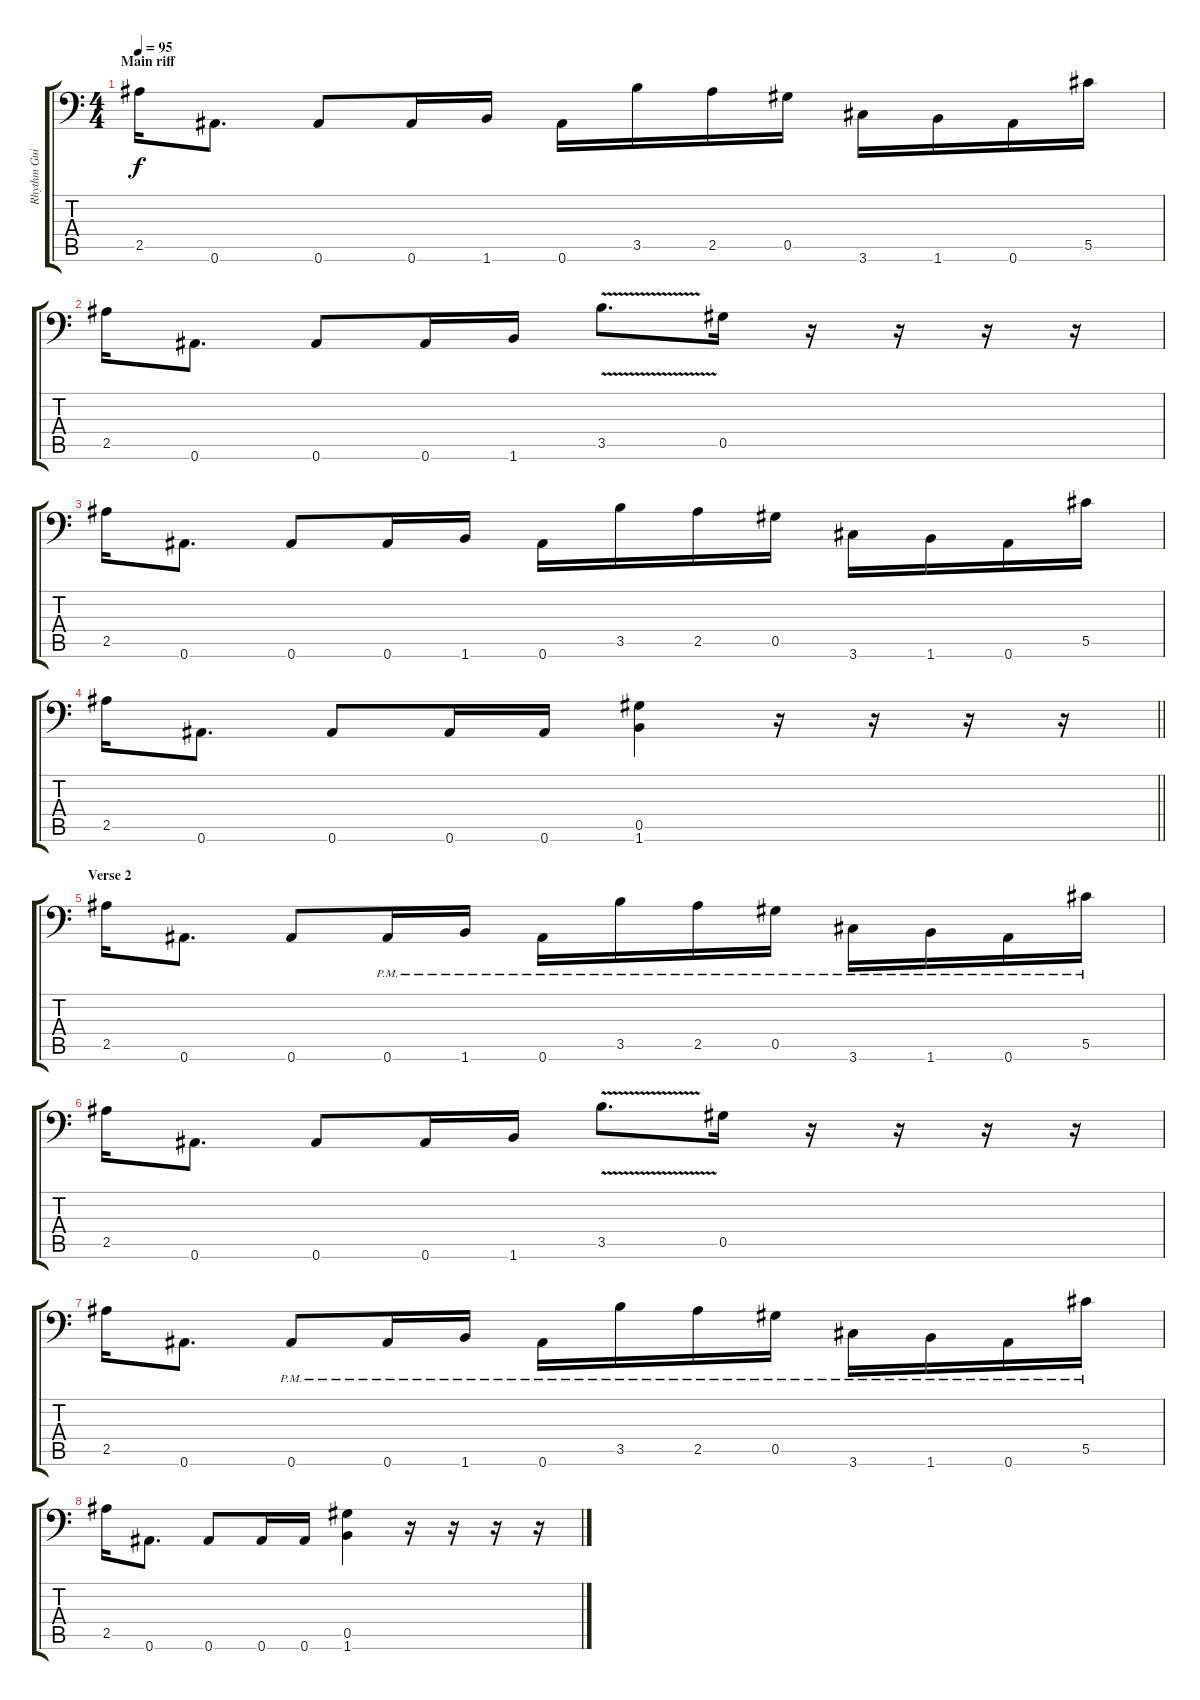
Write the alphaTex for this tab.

\track ("Rhythm Guitar" "Rhythm Gui") {instrument electricguitarclean}
\staff {score tabs}
\tuning (Eb4 Bb3 Gb3 Db3 Ab2 Bb1) {hide}
\ts (4 4)
\section ("" "Main riff")
\tempo 95
\clef f4
\ks c
2.5.16{dy f} 0.6.8{d} 0.6.8 0.6.16 1.6.16 0.6.16 3.5.16 2.5.16 0.5.16 3.6.16 1.6.16 0.6.16 5.5.16 |
2.5.16 0.6.8{d} 0.6.8 0.6.16 1.6.16 3.5{v}.8{d} 0.5.16 r.16 r.16 r.16 r.16 |
2.5.16 0.6.8{d} 0.6.8 0.6.16 1.6.16 0.6.16 3.5.16 2.5.16 0.5.16 3.6.16 1.6.16 0.6.16 5.5.16 |
\barLineRight lightlight
2.5.16 0.6.8{d} 0.6.8 0.6.16 0.6.16 (0.5 1.6).4 r.16 r.16 r.16 r.16 |
\section ("" "Verse 2")
2.5.16 0.6.8{d} 0.6.8 0.6{pm}.16 1.6{pm}.16 0.6{pm}.16 3.5{pm}.16 2.5{pm}.16 0.5{pm}.16 3.6{pm}.16 1.6{pm}.16 0.6{pm}.16 5.5{pm}.16 |
2.5.16 0.6.8{d} 0.6.8 0.6.16 1.6.16 3.5{v}.8{d} 0.5.16 r.16 r.16 r.16 r.16 |
2.5.16 0.6.8{d} 0.6{pm}.8 0.6{pm}.16 1.6{pm}.16 0.6{pm}.16 3.5{pm}.16 2.5{pm}.16 0.5{pm}.16 3.6{pm}.16 1.6{pm}.16 0.6{pm}.16 5.5{pm}.16 |
2.5.16 0.6.8{d} 0.6.8 0.6.16 0.6.16 (0.5 1.6).4 r.16 r.16 r.16 r.16
